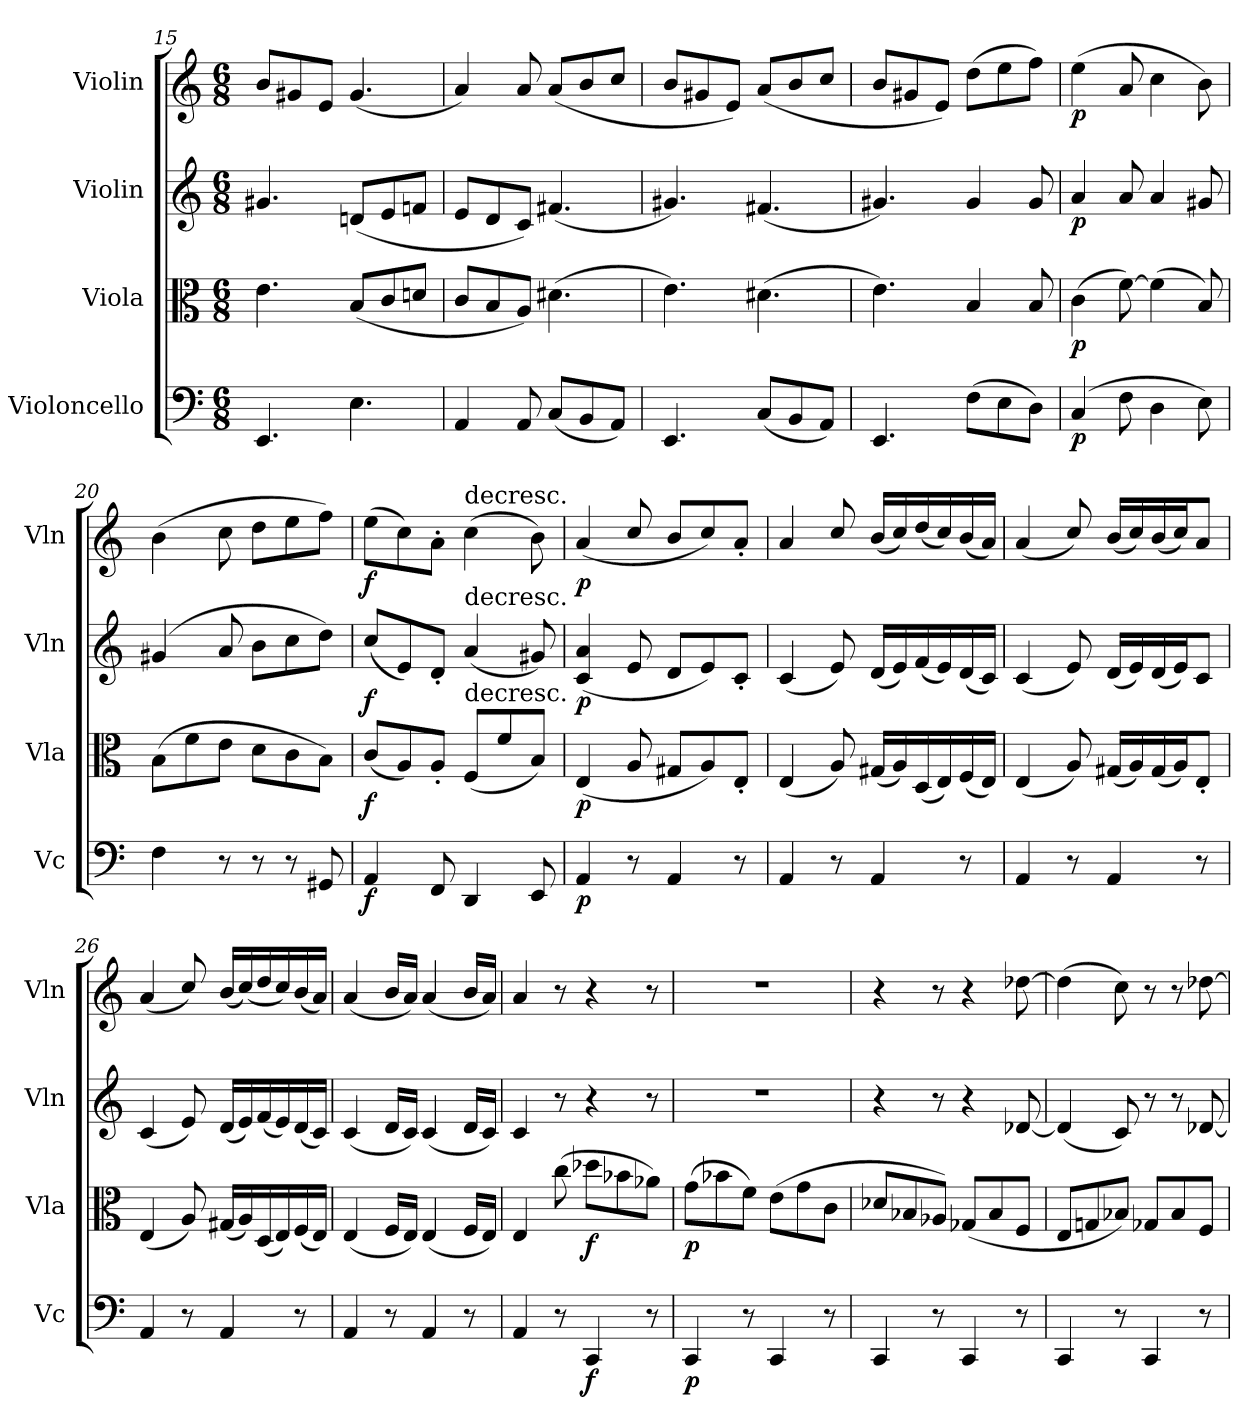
**kern	**dynam	**kern	**dynam	**kern	**dynam	**kern	**dynam
*part4	*part4	*part3	*part3	*part2	*part2	*part1	*part1
*staff4	*staff4	*staff3	*staff3	*staff2	*staff2	*staff1	*staff1
*I"Violoncello	*	*I"Viola	*	*I"Violin	*	*I"Violin	*
*I'Vc	*	*I'Vla	*	*I'Vln	*	*I'Vln	*
*clefF4	*	*clefC3	*	*clefG2	*	*clefG2	*
*k[]	*	*k[]	*	*k[]	*	*k[]	*
*a:	*	*a:	*	*a:	*	*a:	*
*M6/8	*	*M6/8	*	*M6/8	*	*M6/8	*
=15	=15	=15	=15	=15	=15	=15	=15
4.EE/	.	4.e\	.	4.g#X/	.	8b/L	.
.	.	.	.	.	.	8g#X/	.
.	.	.	.	.	.	8e/J	.
4.E\	.	(8B/L	.	(8dn/L	.	(4.g#/	.
.	.	8c/	.	8e/	.	.	.
.	.	8dn/J	.	8fn/J	.	.	.
=16	=16	=16	=16	=16	=16	=16	=16
4AA/	.	8c/L	.	8e/L	.	4a/)	.
.	.	8B/	.	8d/	.	.	.
8AA/	.	8A/J)	.	8c/J)	.	8a/	.
(8C/L	.	(4.d#X\	.	(4.f#X/	.	(8a/L	.
8BB/	.	.	.	.	.	8b/	.
8AA/J)	.	.	.	.	.	8cc/J	.
=17	=17	=17	=17	=17	=17	=17	=17
4.EE/	.	4.e\)	.	4.g#X/)	.	8b/L	.
.	.	.	.	.	.	8g#X/	.
.	.	.	.	.	.	8e/J)	.
(8C/L	.	(4.d#X\	.	(4.f#X/	.	(8a/L	.
8BB/	.	.	.	.	.	8b/	.
8AA/J)	.	.	.	.	.	8cc/J	.
=18	=18	=18	=18	=18	=18	=18	=18
4.EE/	.	4.e\)	.	4.g#X/)	.	8b/L	.
.	.	.	.	.	.	8g#X/	.
.	.	.	.	.	.	8e/J)	.
(8F\L	.	4B/	.	4g#/	.	(8dd\L	.
8E\	.	.	.	.	.	8ee\	.
8D\J)	.	8B/	.	8g#/	.	8ff\J)	.
=19	=19	=19	=19	=19	=19	=19	=19
(4C/	p	(4c\	p	4a/	p	(4ee\	p
8F\	.	[8f\)	.	8a/	.	8a/	.
4D\	.	(4f\]	.	4a/	.	4cc\	.
8E\)	.	8B/)	.	8g#X/	.	8b\)	.
=20	=20	=20	=20	=20	=20	=20	=20
4F\	.	(8B\L	.	(4g#X/	.	(4b\	.
.	.	8f\	.	.	.	.	.
8r	.	8e\J	.	8a/	.	8cc\	.
8r	.	8d\L	.	8b\L	.	8dd\L	.
8r	.	8c\	.	8cc\	.	8ee\	.
8GG#X/	.	8B\J)	.	8dd\J)	.	8ff\J)	.
=21	=21	=21	=21	=21	=21	=21	=21
4AA/	f	(8c/L	f	(8cc/L	f	(8ee\L	f
.	.	8A/)	.	8e/)	.	8cc\)	.
8FF/	.	8A'/J	.	8d'/J	.	8a'\J	.
!	!	!	!	!	!	!LO:TX:t=decresc.	!
!	!	!	!	!LO:TX:t=decresc.	!	!	!
!	!	!LO:TX:t=decresc.	!	!	!	!	!
4DD/	.	(8F/L	.	(4a/	.	(4cc\	.
.	.	8f/	.	.	.	.	.
8EE/	.	8B/J)	.	8g#X/)	.	8b\)	.
=22	=22	=22	=22	=22	=22	=22	=22
4AA/	p	(4E/	p	(4c/ 4a/	p	(4a/	p
8r	.	8A/	.	8e/	.	8cc/	.
4AA/	.	8G#X/L	.	8d/L	.	8b/L	.
.	.	8A/)	.	8e/)	.	8cc/)	.
8r	.	8E'/J	.	8c'/J	.	8a'/J	.
=24	=24	=24	=24	=24	=24	=24	=24
4AA/	.	(4E/	.	(4c/	.	4a/	.
8r	.	8A/)	.	8e/)	.	8cc/	.
4AA/	.	(16G#X/LL	.	(16d/LL	.	(16b/LL	.
.	.	16A/)	.	16e/)	.	16cc/)	.
.	.	(16D/	.	(16f/	.	(16dd/	.
.	.	16E/)	.	16e/)	.	16cc/)	.
8r	.	(16F/	.	(16d/	.	(16b/	.
.	.	16E/JJ)	.	16c/JJ)	.	16a/JJ)	.
=25	=25	=25	=25	=25	=25	=25	=25
4AA/	.	(4E/	.	(4c/	.	(4a/	.
8r	.	8A/)	.	8e/)	.	8cc/)	.
4AA/	.	(16G#X/LL	.	(16d/LL	.	(16b/LL	.
.	.	16A/)	.	16e/)	.	16cc/)	.
.	.	(16G#/	.	(16d/	.	(16b/	.
.	.	16A/J)	.	16e/J)	.	16cc/J)	.
8r	.	8E'/J	.	8c/J	.	8a/J	.
=26	=26	=26	=26	=26	=26	=26	=26
4AA/	.	(4E/	.	(4c/	.	(4a/	.
8r	.	8A/)	.	8e/)	.	8cc/)	.
4AA/	.	(16G#X/LL	.	(16d/LL	.	(16b/LL	.
.	.	16A/)	.	16e/)	.	(16cc/)	.
.	.	(16D/	.	(16f/	.	16dd/	.
.	.	16E/)	.	16e/)	.	16cc/)	.
8r	.	(16F/	.	(16d/	.	(16b/	.
.	.	16E/JJ)	.	16c/JJ)	.	16a/JJ)	.
=27	=27	=27	=27	=27	=27	=27	=27
4AA/	.	(4E/	.	(4c/	.	(4a/	.
8r	.	16F/LL	.	16d/LL	.	16b/LL	.
.	.	16E/JJ)	.	16c/JJ)	.	16a/JJ)	.
4AA/	.	(4E/	.	(4c/	.	(4a/	.
8r	.	16F/LL	.	16d/LL	.	16b/LL	.
.	.	16E/JJ)	.	16c/JJ)	.	16a/JJ)	.
=28	=28	=28	=28	=28	=28	=28	=28
4AA/	.	4E/	.	4c/	.	4a/	.
8r	.	(8cc\	.	8r	.	8r	.
4CC/	f	8dd-X\L	f	4r	.	4r	.
.	.	8b-X\	.	.	.	.	.
8r	.	8a-X\J)	.	8r	.	8r	.
=29	=29	=29	=29	=29	=29	=29	=29
4CC/	p	(8g\L	p	2.r	.	2.r	.
.	.	8b-X\	.	.	.	.	.
8r	.	8f\J)	.	.	.	.	.
4CC/	.	(8e\L	.	.	.	.	.
.	.	8g\	.	.	.	.	.
8r	.	8c\J	.	.	.	.	.
=30	=30	=30	=30	=30	=30	=30	=30
4CC/	.	8d-X/L	.	4r	.	4r	.
.	.	8B-X/	.	.	.	.	.
8r	.	8A-X/J)	.	8r	.	8r	.
4CC/	.	(8G-X/L	.	4r	.	4r	.
.	.	8B-/	.	.	.	.	.
8r	.	8F/J	.	[8d-X/	.	[8dd-X\	.
=31	=31	=31	=31	=31	=31	=31	=31
4CC/	.	8E/L	.	(4d-/]	.	(4dd-\]	.
.	.	8Gn/	.	.	.	.	.
8r	.	8B-X/J)	.	8c/)	.	8cc\)	.
4CC/	.	8G-X/L	.	8r	.	8r	.
.	.	8B-/	.	8r	.	8r	.
8r	.	8F/J	.	[8d-X/	.	[8dd-X\	.
=	=	=	=	=	=	=	=
*-	*-	*-	*-	*-	*-	*-	*-
